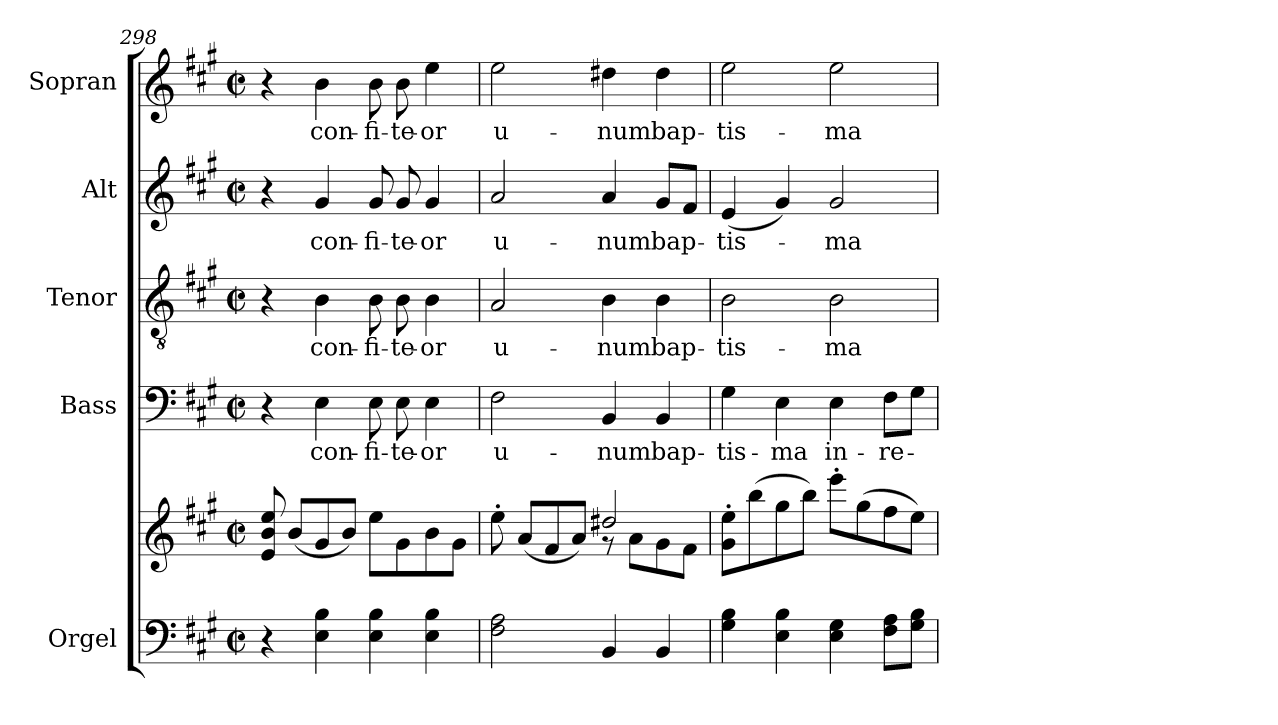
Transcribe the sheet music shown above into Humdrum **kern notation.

**kern	**kern	**kern	**text	**kern	**text	**kern	**text	**kern	**text
*part5	*part5	*part4	*part4	*part3	*part3	*part2	*part2	*part1	*part1
*staff6	*staff5	*staff4	*staff4	*staff3	*staff3	*staff2	*staff2	*staff1	*staff1
*I"Orgel	*	*I"Bass	*	*I"Tenor	*	*I"Alt	*	*I"Sopran	*
*I'Org.	*	*I'B.	*	*I'T.	*	*I'A.	*	*I'S.	*
*clefF4	*clefG2	*clefF4	*	*clefGv2	*	*clefG2	*	*clefG2	*
*k[f#c#g#]	*k[f#c#g#]	*k[f#c#g#]	*	*k[f#c#g#]	*	*k[f#c#g#]	*	*k[f#c#g#]	*
*A:	*A:	*A:	*	*A:	*	*A:	*	*A:	*
*M2/2	*M2/2	*M2/2	*	*M2/2	*	*M2/2	*	*M2/2	*
*met(c|)	*met(c|)	*met(c|)	*	*met(c|)	*	*met(c|)	*	*met(c|)	*
=298	=298	=298	=298	=298	=298	=298	=298	=298	=298
4r	8e/ 8b/ 8ee/	4r	.	4r	.	4r	.	4r	.
.	(<8b/L	.	.	.	.	.	.	.	.
!	!	!	!LO:LY:b	!	!LO:LY:b	!	!LO:LY:b	!	!LO:LY:b
4E\ 4B\	8g#/	4E\	con-	4B\	con-	4g#/	con-	4b\	con-
.	8b/J)	.	.	.	.	.	.	.	.
!	!	!	!LO:LY:b	!	!LO:LY:b	!	!LO:LY:b	!	!LO:LY:b
4E\ 4B\	8ee\L	8E\	-fi-	8B\	-fi-	8g#/	-fi-	8b\	-fi-
!	!	!	!LO:LY:b	!	!LO:LY:b	!	!LO:LY:b	!	!LO:LY:b
.	8g#\	8E\	-te-	8B\	-te-	8g#/	-te-	8b\	-te-
!	!	!	!LO:LY:b	!	!LO:LY:b	!	!LO:LY:b	!	!LO:LY:b
4E\ 4B\	8b\	4E\	-or	4B\	-or	4g#/	-or	4ee\	-or
.	8g#\J	.	.	.	.	.	.	.	.
=299	=299	=299	=299	=299	=299	=299	=299	=299	=299
*	*^	*	*	*	*	*	*	*	*
!	!	!	!	!LO:LY:b	!	!LO:LY:b	!	!LO:LY:b	!	!LO:LY:b
2F#\ 2A\	8ee'>\	2ryy	2F#\	u-	2A/	u-	2a/	u-	2ee\	u-
.	(>8a/L	.	.	.	.	.	.	.	.	.
.	8f#/	.	.	.	.	.	.	.	.	.
.	8a/J)	.	.	.	.	.	.	.	.	.
!	!	!	!	!LO:LY:b	!	!LO:LY:b	!	!LO:LY:b	!	!LO:LY:b
4BB/	2dd#X/	8rg	4BB/	-num	4B\	-num	4a/	-num	4dd#X\	-num
.	.	8a\L	.	.	.	.	.	.	.	.
!	!	!	!	!LO:LY:b	!	!LO:LY:b	!	!LO:LY:b	!	!LO:LY:b
4BB/	.	8g#\	4BB/	bap-	4B\	bap-	8g#/L	bap-	4dd#\	bap-
.	.	8f#\J	.	.	.	.	8f#/J	.	.	.
=300	=300	=300	=300	=300	=300	=300	=300	=300	=300	=300
!	!	!	!	!LO:LY:b	!	!LO:LY:b	!	!LO:LY:b	!	!LO:LY:b
*	*v	*v	*	*	*	*	*	*	*	*
4G#\ 4B\	8g#\'> 8ee\'>L	4G#\	-tis-	2B\	-tis-	(<4e/	-tis-	2ee\	-tis-
.	(>8bb\	.	.	.	.	.	.	.	.
!	!	!	!LO:LY:b	!	!	!	!	!	!
4E\ 4B\	8gg#\	4E\	-ma	.	.	4g#/)	.	.	.
.	8bb\J)	.	.	.	.	.	.	.	.
!	!	!	!LO:LY:b	!	!LO:LY:b	!	!LO:LY:b	!	!LO:LY:b
4E\ 4G#\	8eee'>\L	4E\	in-	2B\	-ma	2g#/	-ma	2ee\	-ma
.	(>8gg#\	.	.	.	.	.	.	.	.
!	!	!	!LO:LY:b	!	!	!	!	!	!
8F#\ 8A\L	8ff#\	8F#\L	-re-	.	.	.	.	.	.
8G#\ 8B\J	8ee\J)	8G#\J	.	.	.	.	.	.	.
=	=	=	=	=	=	=	=	=	=
*-	*-	*-	*-	*-	*-	*-	*-	*-	*-
